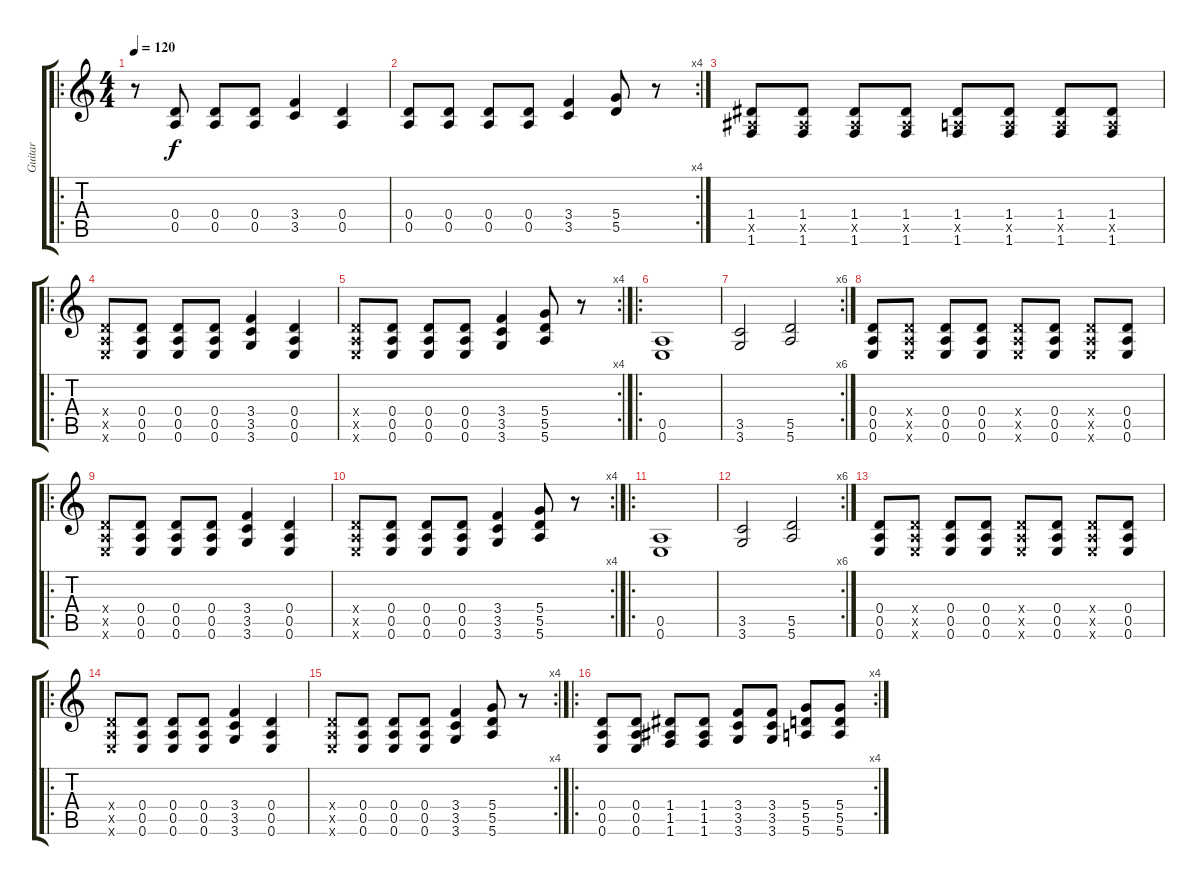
\track ("Guitar" "Guitar") {instrument overdrivenguitar}
\staff {score tabs}
\tuning (E4 B3 G3 D3 A2 E2) {hide}
\ro
\ts (4 4)
\tempo 120
\clef g2
\ks c
r.8{dy f instrument overdrivenguitar} (0.4 0.5).8 (0.4 0.5).8 (0.4 0.5).8 (3.4 3.5).4 (0.4 0.5).4 |
\rc 4
(0.4 0.5).8 (0.4 0.5).8 (0.4 0.5).8 (0.4 0.5).8 (3.4 3.5).4 (5.4 5.5).8 r.8 |
(1.4 1.5{x} 1.6).8 (1.4 1.5{x} 1.6).8 (1.4 1.5{x} 1.6).8 (1.4 1.5{x} 1.6).8 (1.4 0.5{x} 1.6).8 (1.4 0.5{x} 1.6).8 (1.4 0.5{x} 1.6).8 (1.4 0.5{x} 1.6).8 |
\ro
(0.4{x} 0.5{x} 0.6{x}).8 (0.4 0.5 0.6).8 (0.4 0.5 0.6).8 (0.4 0.5 0.6).8 (3.4 3.5 3.6).4 (0.4 0.5 0.6).4 |
\rc 4
(0.4{x} 0.5{x} 0.6{x}).8 (0.4 0.5 0.6).8 (0.4 0.5 0.6).8 (0.4 0.5 0.6).8 (3.4 3.5 3.6).4 (5.4 5.5 5.6).8 r.8 |
\ro
(0.5 0.6).1 |
\rc 6
(3.5 3.6).2 (5.5 5.6).2 |
(0.4 0.5 0.6).8 (0.4{x} 0.5{x} 0.6{x}).8 (0.4 0.5 0.6).8 (0.4 0.5 0.6).8 (0.4{x} 0.5{x} 0.6{x}).8 (0.4 0.5 0.6).8 (0.4{x} 0.5{x} 0.6{x}).8 (0.4 0.5 0.6).8 |
\ro
(0.4{x} 0.5{x} 0.6{x}).8 (0.4 0.5 0.6).8 (0.4 0.5 0.6).8 (0.4 0.5 0.6).8 (3.4 3.5 3.6).4 (0.4 0.5 0.6).4 |
\rc 4
(0.4{x} 0.5{x} 0.6{x}).8 (0.4 0.5 0.6).8 (0.4 0.5 0.6).8 (0.4 0.5 0.6).8 (3.4 3.5 3.6).4 (5.4 5.5 5.6).8 r.8 |
\ro
(0.5 0.6).1 |
\rc 6
(3.5 3.6).2 (5.5 5.6).2 |
(0.4 0.5 0.6).8 (0.4{x} 0.5{x} 0.6{x}).8 (0.4 0.5 0.6).8 (0.4 0.5 0.6).8 (0.4{x} 0.5{x} 0.6{x}).8 (0.4 0.5 0.6).8 (0.4{x} 0.5{x} 0.6{x}).8 (0.4 0.5 0.6).8 |
\ro
(0.4{x} 0.5{x} 0.6{x}).8 (0.4 0.5 0.6).8 (0.4 0.5 0.6).8 (0.4 0.5 0.6).8 (3.4 3.5 3.6).4 (0.4 0.5 0.6).4 |
\rc 4
(0.4{x} 0.5{x} 0.6{x}).8 (0.4 0.5 0.6).8 (0.4 0.5 0.6).8 (0.4 0.5 0.6).8 (3.4 3.5 3.6).4 (5.4 5.5 5.6).8 r.8 |
\ro
\rc 4
(0.4 0.5 0.6).8 (0.4 0.5 0.6).8 (1.4 1.5 1.6).8 (1.4 1.5 1.6).8 (3.4 3.5 3.6).8 (3.4 3.5 3.6).8 (5.4 5.5 5.6).8 (5.4 5.5 5.6).8
